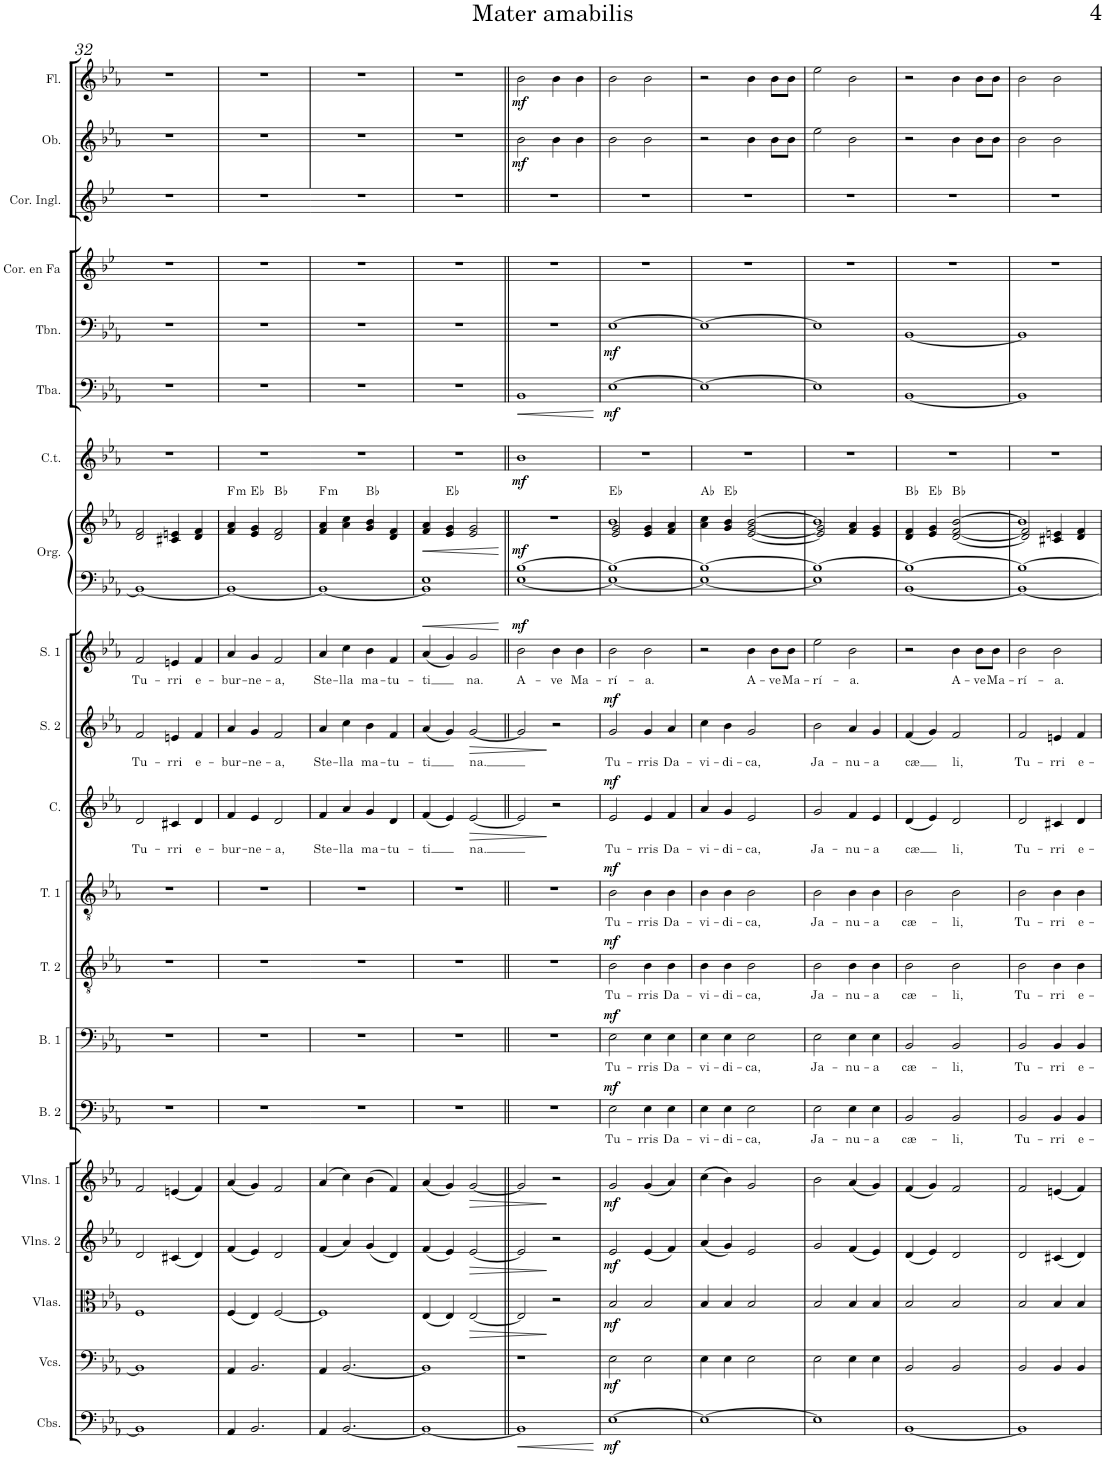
**kern	**dynam	**kern	**dynam	**kern	**dynam	**kern	**dynam	**kern	**dynam	**kern	**text	**dynam	**kern	**text	**dynam	**kern	**text	**dynam	**kern	**text	**dynam	**kern	**text	**dynam	**kern	**text	**dynam	**kern	**text	**dynam	**kern	**kern	**dynam	**harte	**kern	**dynam	**kern	**dynam	**kern	**dynam	**kern	**kern	**kern	**dynam	**kern	**dynam
*part20	*part20	*part19	*part19	*part18	*part18	*part17	*part17	*part16	*part16	*part15	*part15	*part15	*part14	*part14	*part14	*part13	*part13	*part13	*part12	*part12	*part12	*part11	*part11	*part11	*part10	*part10	*part10	*part9	*part9	*part9	*part8	*part8	*part8	*part8	*part7	*part7	*part6	*part6	*part5	*part5	*part4	*part3	*part2	*part2	*part1	*part1
*staff21	*staff21	*staff20	*staff20	*staff19	*staff19	*staff18	*staff18	*staff17	*staff17	*staff16	*staff16	*staff16	*staff15	*staff15	*staff15	*staff14	*staff14	*staff14	*staff13	*staff13	*staff13	*staff12	*staff12	*staff12	*staff11	*staff11	*staff11	*staff10	*staff10	*staff10	*staff9	*staff8	*staff8/9	*	*staff7	*staff7	*staff6	*staff6	*staff5	*staff5	*staff4	*staff3	*staff2	*staff2	*staff1	*staff1
*I"Contrabajos	*	*I"Violonchelos	*	*I"Violas	*	*I"Violines 2	*	*I"Violines 1	*	*I"Bajo 2	*	*	*I"Bajo 1	*	*	*I"Tenor 2	*	*	*I"Tenor 1	*	*	*I"Contralto	*	*	*I"Soprano 2	*	*	*I"Soprano 1	*	*	*I"Órgano	*	*	*	*I"Campanas tubulares	*	*I"Tuba	*	*I"Trombón	*	*I"Trompa en Fa	*I"Corno inglés	*I"Oboe	*	*I"Flauta	*
*I'Cbs.	*	*I'Vcs.	*	*I'Vlas.	*	*I'Vlns. 2	*	*I'Vlns. 1	*	*I'B. 2	*	*	*I'B. 1	*	*	*I'T. 2	*	*	*I'T. 1	*	*	*I'C.	*	*	*I'S. 2	*	*	*I'S. 1	*	*	*	*	*	*	*I'C.t.	*	*I'Tba.	*	*I'Tbn.	*	*	*I'Cor. Ingl.	*I'Ob.	*	*I'Fl.	*
!!LO:PB:g=z
*clefF4	*	*clefF4	*	*clefC3	*	*clefG2	*	*clefG2	*	*clefF4	*	*	*clefF4	*	*	*clefGv2	*	*	*clefGv2	*	*	*clefG2	*	*	*clefG2	*	*	*clefG2	*	*	*clefF4	*clefG2	*	*	*clefG2	*	*clefF4	*	*clefF4	*	*clefG2	*clefG2	*clefG2	*	*clefG2	*
*Trd7c12	*	*	*	*	*	*	*	*	*	*	*	*	*	*	*	*	*	*	*	*	*	*	*	*	*	*	*	*	*	*	*	*	*	*	*	*	*	*	*	*	*Trd4c7	*Trd4c7	*	*	*	*
*k[b-e-a-]	*	*k[b-e-a-]	*	*k[b-e-a-]	*	*k[b-e-a-]	*	*k[b-e-a-]	*	*k[b-e-a-]	*	*	*k[b-e-a-]	*	*	*k[b-e-a-]	*	*	*k[b-e-a-]	*	*	*k[b-e-a-]	*	*	*k[b-e-a-]	*	*	*k[b-e-a-]	*	*	*k[b-e-a-]	*k[b-e-a-]	*	*	*k[b-e-a-]	*	*k[b-e-a-]	*	*k[b-e-a-]	*	*k[b-e-]	*k[b-e-]	*k[b-e-a-]	*	*k[b-e-a-]	*
*M2/2	*	*M2/2	*	*M2/2	*	*M2/2	*	*M2/2	*	*M2/2	*	*	*M2/2	*	*	*M2/2	*	*	*M2/2	*	*	*M2/2	*	*	*M2/2	*	*	*M2/2	*	*	*M2/2	*M2/2	*	*	*M2/2	*	*M2/2	*	*M2/2	*	*M2/2	*M2/2	*M2/2	*	*M2/2	*
*met(c|)	*	*met(c|)	*	*met(c|)	*	*met(c|)	*	*met(c|)	*	*met(c|)	*	*	*met(c|)	*	*	*met(c|)	*	*	*met(c|)	*	*	*met(c|)	*	*	*met(c|)	*	*	*met(c|)	*	*	*met(c|)	*met(c|)	*	*	*met(c|)	*	*met(c|)	*	*met(c|)	*	*met(c|)	*met(c|)	*met(c|)	*	*met(c|)	*
=32	=32	=32	=32	=32	=32	=32	=32	=32	=32	=32	=32	=32	=32	=32	=32	=32	=32	=32	=32	=32	=32	=32	=32	=32	=32	=32	=32	=32	=32	=32	=32	=32	=32	=32	=32	=32	=32	=32	=32	=32	=32	=32	=32	=32	=32	=32
!	!	!	!	!	!	!	!	!	!	!	!	!	!	!	!	!	!	!	!	!	!	!	!LO:LY:b	!	!	!LO:LY:b	!	!	!LO:LY:b	!	!	!	!	!	!	!	!	!	!	!	!	!	!	!	!	!
1BB-]	.	1BB-]	.	1F	.	2d/	.	2f/	.	1r	.	.	1r	.	.	1r	.	.	1r	.	.	2d/	Tu-	.	2f/	Tu-	.	2f/	Tu-	.	1BB-_	2d/ 2f/	.	.	1r	.	1r	.	1r	.	1r	1r	1r	.	1r	.
!	!	!	!	!	!	!	!	!	!	!	!	!	!	!	!	!	!	!	!	!	!	!	!LO:LY:b	!	!	!LO:LY:b	!	!	!LO:LY:b	!	!	!	!	!	!	!	!	!	!	!	!	!	!	!	!	!
.	.	.	.	.	.	(4c#X/	.	(4en/	.	.	.	.	.	.	.	.	.	.	.	.	.	4c#X/	-rri	.	4en/	-rri	.	4en/	-rri	.	.	4c#X/ 4en/	.	.	.	.	.	.	.	.	.	.	.	.	.	.
!	!	!	!	!	!	!	!	!	!	!	!	!	!	!	!	!	!	!	!	!	!	!	!LO:LY:b	!	!	!LO:LY:b	!	!	!LO:LY:b	!	!	!	!	!	!	!	!	!	!	!	!	!	!	!	!	!
.	.	.	.	.	.	4d/)	.	4f/)	.	.	.	.	.	.	.	.	.	.	.	.	.	4d/	e-	.	4f/	e-	.	4f/	e-	.	.	4d/ 4f/	.	.	.	.	.	.	.	.	.	.	.	.	.	.
=33	=33	=33	=33	=33	=33	=33	=33	=33	=33	=33	=33	=33	=33	=33	=33	=33	=33	=33	=33	=33	=33	=33	=33	=33	=33	=33	=33	=33	=33	=33	=33	=33	=33	=33	=33	=33	=33	=33	=33	=33	=33	=33	=33	=33	=33	=33
!	!	!	!	!	!	!	!	!	!	!	!	!	!	!	!	!	!	!	!	!	!	!	!LO:LY:b	!	!	!LO:LY:b	!	!	!LO:LY:b	!	!	!	!	!LO:H:kt=m	!	!	!	!	!	!	!	!	!	!	!	!
4AA-/	.	4AA-/	.	(4F/	.	(4f/	.	(4a-/	.	1r	.	.	1r	.	.	1r	.	.	1r	.	.	4f/	-bur-	.	4a-/	-bur-	.	4a-/	-bur-	.	1BB-_	4f/ 4a-/	.	F:min	1r	.	1r	.	1r	.	1r	1r	1r	.	1r	.
!	!	!	!	!	!	!	!	!	!	!	!	!	!	!	!	!	!	!	!	!	!	!	!LO:LY:b	!	!	!LO:LY:b	!	!	!LO:LY:b	!	!	!	!	!	!	!	!	!	!	!	!	!	!	!	!	!
2.BB-/	.	2.BB-/	.	4E-/)	.	4e-/)	.	4g/)	.	.	.	.	.	.	.	.	.	.	.	.	.	4e-/	-ne-	.	4g/	-ne-	.	4g/	-ne-	.	.	4e-/ 4g/	.	Eb:maj	.	.	.	.	.	.	.	.	.	.	.	.
!	!	!	!	!	!	!	!	!	!	!	!	!	!	!	!	!	!	!	!	!	!	!	!LO:LY:b	!	!	!LO:LY:b	!	!	!LO:LY:b	!	!	!	!	!	!	!	!	!	!	!	!	!	!	!	!	!
.	.	.	.	[2F/	.	2d/	.	2f/	.	.	.	.	.	.	.	.	.	.	.	.	.	2d/	-a,	.	2f/	-a,	.	2f/	-a,	.	.	2d/ 2f/	.	Bb:maj	.	.	.	.	.	.	.	.	.	.	.	.
=34	=34	=34	=34	=34	=34	=34	=34	=34	=34	=34	=34	=34	=34	=34	=34	=34	=34	=34	=34	=34	=34	=34	=34	=34	=34	=34	=34	=34	=34	=34	=34	=34	=34	=34	=34	=34	=34	=34	=34	=34	=34	=34	=34	=34	=34	=34
!	!	!	!	!	!	!	!	!	!	!	!	!	!	!	!	!	!	!	!	!	!	!	!LO:LY:b	!	!	!LO:LY:b	!	!	!LO:LY:b	!	!	!	!	!LO:H:kt=m	!	!	!	!	!	!	!	!	!	!	!	!
4AA-/	.	4AA-/	.	1F]	.	(4f/	.	(4a-/	.	1r	.	.	1r	.	.	1r	.	.	1r	.	.	4f/	-Ste-	.	4a-/	-Ste-	.	4a-/	-Ste-	.	1BB-_	4f/ 4a-/	.	F:min	1r	.	1r	.	1r	.	1r	1r	1r	.	1r	.
!	!	!	!	!	!	!	!	!	!	!	!	!	!	!	!	!	!	!	!	!	!	!	!LO:LY:b	!	!	!LO:LY:b	!	!	!LO:LY:b	!	!	!	!	!	!	!	!	!	!	!	!	!	!	!	!	!
[2.BB-/	.	[2.BB-/	.	.	.	4a-/)	.	4cc\)	.	.	.	.	.	.	.	.	.	.	.	.	.	4a-/	-lla	.	4cc\	-lla	.	4cc\	-lla	.	.	4a-\ 4cc\	.	.	.	.	.	.	.	.	.	.	.	.	.	.
!	!	!	!	!	!	!	!	!	!	!	!	!	!	!	!	!	!	!	!	!	!	!	!LO:LY:b	!	!	!LO:LY:b	!	!	!LO:LY:b	!	!	!	!	!	!	!	!	!	!	!	!	!	!	!	!	!
.	.	.	.	.	.	(4g/	.	(4b-\	.	.	.	.	.	.	.	.	.	.	.	.	.	4g/	ma-	.	4b-\	ma-	.	4b-\	ma-	.	.	4g/ 4b-/	.	Bb:maj	.	.	.	.	.	.	.	.	.	.	.	.
!	!	!	!	!	!	!	!	!	!	!	!	!	!	!	!	!	!	!	!	!	!	!	!LO:LY:b	!	!	!LO:LY:b	!	!	!LO:LY:b	!	!	!	!	!	!	!	!	!	!	!	!	!	!	!	!	!
.	.	.	.	.	.	4d/)	.	4f/)	.	.	.	.	.	.	.	.	.	.	.	.	.	4d/	-tu-	.	4f/	-tu-	.	4f/	-tu-	.	.	4d/ 4f/	.	.	.	.	.	.	.	.	.	.	.	.	.	.
=35	=35	=35	=35	=35	=35	=35	=35	=35	=35	=35	=35	=35	=35	=35	=35	=35	=35	=35	=35	=35	=35	=35	=35	=35	=35	=35	=35	=35	=35	=35	=35	=35	=35	=35	=35	=35	=35	=35	=35	=35	=35	=35	=35	=35	=35	=35
!	!	!	!	!	!	!	!	!	!	!	!	!	!	!	!	!	!	!	!	!	!	!	!LO:LY:b	!	!	!LO:LY:b	!	!	!LO:LY:b	!LO:HP:b	!	!	!LO:HP:b	!	!	!	!	!	!	!	!	!	!	!	!	!
1BB-_	.	1BB-]	.	(4E-/	.	(4f/	.	(4a-/	.	1r	.	.	1r	.	.	1r	.	.	1r	.	.	(4f/	-ti	.	(4a-/	-ti	.	(4a-/	-ti	<	1BB-] 1E-	4f/ 4a-/	<	.	1r	.	1r	.	1r	.	1r	1r	1r	.	1r	.
.	.	.	.	4E-/)	.	4e-/)	.	4g/)	.	.	.	.	.	.	.	.	.	.	.	.	.	4e-/)	.	.	4g/)	.	.	4g/)	.	.	.	4e-/ 4g/	.	Eb:maj	.	.	.	.	.	.	.	.	.	.	.	.
!	!	!	!	!	!LO:HP:b	!	!LO:HP:b	!	!LO:HP:b	!	!	!	!	!	!	!	!	!	!	!	!	!	!LO:LY:b	!LO:HP:b	!	!LO:LY:b	!LO:HP:b	!	!LO:LY:b	!	!	!	!	!	!	!	!	!	!	!	!	!	!	!	!	!
.	.	.	.	[2E-/	>	[2e-/	>	[2g/	>	.	.	.	.	.	.	.	.	.	.	.	.	[2e-/	na.	>	[2g/	na.	>	2g/	na.	.	.	2e-/ 2g/	.	.	.	.	.	.	.	.	.	.	.	.	.	.
.	.	.	.	.	.	.	.	.	.	.	.	.	.	.	.	.	.	.	.	.	.	.	.	.	.	.	.	.	.	[	.	.	[	.	.	.	.	.	.	.	.	.	.	.	.	.
=36||	=36||	=36||	=36||	=36||	=36||	=36||	=36||	=36||	=36||	=36||	=36||	=36||	=36||	=36||	=36||	=36||	=36||	=36||	=36||	=36||	=36||	=36||	=36||	=36||	=36||	=36||	=36||	=36||	=36||	=36||	=36||	=36||	=36||	=36||	=36||	=36||	=36||	=36||	=36||	=36||	=36||	=36||	=36||	=36||	=36||	=36||
!	!LO:HP:b	!	!	!	!	!	!	!	!	!	!	!	!	!	!	!	!	!	!	!	!	!	!	!	!	!	!	!	!LO:LY:b	!LO:DY:a	!	!	!LO:DY:b	!	!	!LO:DY:b	!	!LO:HP:b	!	!	!	!	!	!LO:DY:b	!	!LO:DY:b
1BB-]	<	1r	.	2E-/]	.	2e-/]	.	2g/]	.	1r	.	.	1r	.	.	1r	.	.	1r	.	.	2e-/]	.	.	2g/]	.	.	2b-\	A-	mf	[1E- [1B-	1r	mf	.	1b-	mf	1BB-	<	1r	.	1r	1r	2b-\	mf	2b-\	mf
!	!	!	!	!	!	!	!	!	!	!	!	!	!	!	!	!	!	!	!	!	!	!	!	!	!	!	!	!	!LO:LY:b	!	!	!	!	!	!	!	!	!	!	!	!	!	!	!	!	!
.	.	.	.	2r	]	2r	]	2r	]	.	.	.	.	.	.	.	.	.	.	.	.	2r	.	]	2r	.	]	4b-\	-ve	.	.	.	.	.	.	.	.	.	.	.	.	.	4b-\	.	4b-\	.
!	!	!	!	!	!	!	!	!	!	!	!	!	!	!	!	!	!	!	!	!	!	!	!	!	!	!	!	!	!LO:LY:b	!	!	!	!	!	!	!	!	!	!	!	!	!	!	!	!	!
.	.	.	.	.	.	.	.	.	.	.	.	.	.	.	.	.	.	.	.	.	.	.	.	.	.	.	.	4b-\	Ma-	.	.	.	.	.	.	.	.	.	.	.	.	.	4b-\	.	4b-\	.
.	[	.	.	.	.	.	.	.	.	.	.	.	.	.	.	.	.	.	.	.	.	.	.	.	.	.	.	.	.	.	.	.	.	.	.	.	.	[	.	.	.	.	.	.	.	.
=37	=37	=37	=37	=37	=37	=37	=37	=37	=37	=37	=37	=37	=37	=37	=37	=37	=37	=37	=37	=37	=37	=37	=37	=37	=37	=37	=37	=37	=37	=37	=37	=37	=37	=37	=37	=37	=37	=37	=37	=37	=37	=37	=37	=37	=37	=37
!	!LO:DY:b	!	!LO:DY:b	!	!LO:DY:b	!	!LO:DY:b	!	!LO:DY:b	!	!LO:LY:b	!LO:DY:a	!	!LO:LY:b	!LO:DY:a	!	!LO:LY:b	!LO:DY:a	!	!LO:LY:b	!LO:DY:a	!	!LO:LY:b	!LO:DY:a	!	!LO:LY:b	!LO:DY:a	!	!LO:LY:b	!	!	!	!	!	!	!	!	!LO:DY:b	!	!LO:DY:b	!	!	!	!	!	!
*	*	*	*	*	*	*	*	*	*	*	*	*	*	*	*	*	*	*	*	*	*	*	*	*	*	*	*	*	*	*	*	*^	*	*	*	*	*	*	*	*	*	*	*	*	*	*
[1E-	mf	2E-\	mf	2B-/	mf	2e-/	mf	2g/	mf	2E-\	Tu-	mf	2E-\	Tu-	mf	2B-\	Tu-	mf	2B-\	Tu-	mf	2e-/	Tu-	mf	2g/	Tu-	mf	2b-\	-rí-	.	1E-_ 1B-_	2e-/ 2g/	1b-	.	Eb:maj	1r	.	[1E-	mf	[1E-	mf	1r	1r	2b-\	.	2b-\	.
!	!	!	!	!	!	!	!	!	!	!	!LO:LY:b	!	!	!LO:LY:b	!	!	!LO:LY:b	!	!	!LO:LY:b	!	!	!LO:LY:b	!	!	!LO:LY:b	!	!	!LO:LY:b	!	!	!	!	!	!	!	!	!	!	!	!	!	!	!	!	!	!
.	.	2E-\	.	2B-/	.	(4e-/	.	(4g/	.	4E-\	-rris	.	4E-\	-rris	.	4B-\	-rris	.	4B-\	-rris	.	4e-/	-rris	.	4g/	-rris	.	2b-\	-a.	.	.	4e-/ 4g/	.	.	.	.	.	.	.	.	.	.	.	2b-\	.	2b-\	.
!	!	!	!	!	!	!	!	!	!	!	!LO:LY:b	!	!	!LO:LY:b	!	!	!LO:LY:b	!	!	!LO:LY:b	!	!	!LO:LY:b	!	!	!LO:LY:b	!	!	!	!	!	!	!	!	!	!	!	!	!	!	!	!	!	!	!	!	!
.	.	.	.	.	.	4f/)	.	4a-/)	.	4E-\	Da-	.	4E-\	Da-	.	4B-\	Da-	.	4B-\	Da-	.	4f/	Da-	.	4a-/	Da-	.	.	.	.	.	4f/ 4a-/	.	.	.	.	.	.	.	.	.	.	.	.	.	.	.
*	*	*	*	*	*	*	*	*	*	*	*	*	*	*	*	*	*	*	*	*	*	*	*	*	*	*	*	*	*	*	*	*v	*v	*	*	*	*	*	*	*	*	*	*	*	*	*	*
=38	=38	=38	=38	=38	=38	=38	=38	=38	=38	=38	=38	=38	=38	=38	=38	=38	=38	=38	=38	=38	=38	=38	=38	=38	=38	=38	=38	=38	=38	=38	=38	=38	=38	=38	=38	=38	=38	=38	=38	=38	=38	=38	=38	=38	=38	=38
!	!	!	!	!	!	!	!	!	!	!	!LO:LY:b	!	!	!LO:LY:b	!	!	!LO:LY:b	!	!	!LO:LY:b	!	!	!LO:LY:b	!	!	!LO:LY:b	!	!	!	!	!	!	!	!	!	!	!	!	!	!	!	!	!	!	!	!
1E-_	.	4E-\	.	4B-/	.	(4a-/	.	(4cc\	.	4E-\	-vi-	.	4E-\	-vi-	.	4B-\	-vi-	.	4B-\	-vi-	.	4a-/	-vi-	.	4cc\	-vi-	.	2r	.	.	1E-_ 1B-_	4a-\ 4cc\	.	Ab:maj	1r	.	1E-_	.	1E-_	.	1r	1r	2r	.	2r	.
!	!	!	!	!	!	!	!	!	!	!	!LO:LY:b	!	!	!LO:LY:b	!	!	!LO:LY:b	!	!	!LO:LY:b	!	!	!LO:LY:b	!	!	!LO:LY:b	!	!	!	!	!	!	!	!	!	!	!	!	!	!	!	!	!	!	!	!
.	.	4E-\	.	4B-/	.	4g/)	.	4b-\)	.	4E-\	-di-	.	4E-\	-di-	.	4B-\	-di-	.	4B-\	-di-	.	4g/	-di-	.	4b-\	-di-	.	.	.	.	.	4g/ 4b-/	.	Eb:maj	.	.	.	.	.	.	.	.	.	.	.	.
!	!	!	!	!	!	!	!	!	!	!	!LO:LY:b	!	!	!LO:LY:b	!	!	!LO:LY:b	!	!	!LO:LY:b	!	!	!LO:LY:b	!	!	!LO:LY:b	!	!	!LO:LY:b	!	!	!	!	!	!	!	!	!	!	!	!	!	!	!	!	!
.	.	2E-\	.	2B-/	.	2e-/	.	2g/	.	2E-\	-ca,	.	2E-\	-ca,	.	2B-\	-ca,	.	2B-\	-ca,	.	2e-/	-ca,	.	2g/	-ca,	.	4b-\	A-	.	.	[<2e-/ [<2g/ [>2b-/	.	.	.	.	.	.	.	.	.	.	4b-\	.	4b-\	.
!	!	!	!	!	!	!	!	!	!	!	!	!	!	!	!	!	!	!	!	!	!	!	!	!	!	!	!	!	!LO:LY:b	!	!	!	!	!	!	!	!	!	!	!	!	!	!	!	!	!
.	.	.	.	.	.	.	.	.	.	.	.	.	.	.	.	.	.	.	.	.	.	.	.	.	.	.	.	8b-\L	-ve	.	.	.	.	.	.	.	.	.	.	.	.	.	8b-\L	.	8b-\L	.
!	!	!	!	!	!	!	!	!	!	!	!	!	!	!	!	!	!	!	!	!	!	!	!	!	!	!	!	!	!LO:LY:b	!	!	!	!	!	!	!	!	!	!	!	!	!	!	!	!	!
.	.	.	.	.	.	.	.	.	.	.	.	.	.	.	.	.	.	.	.	.	.	.	.	.	.	.	.	8b-\J	Ma-	.	.	.	.	.	.	.	.	.	.	.	.	.	8b-\J	.	8b-\J	.
=39	=39	=39	=39	=39	=39	=39	=39	=39	=39	=39	=39	=39	=39	=39	=39	=39	=39	=39	=39	=39	=39	=39	=39	=39	=39	=39	=39	=39	=39	=39	=39	=39	=39	=39	=39	=39	=39	=39	=39	=39	=39	=39	=39	=39	=39	=39
!	!	!	!	!	!	!	!	!	!	!	!LO:LY:b	!	!	!LO:LY:b	!	!	!LO:LY:b	!	!	!LO:LY:b	!	!	!LO:LY:b	!	!	!LO:LY:b	!	!	!LO:LY:b	!	!	!	!	!	!	!	!	!	!	!	!	!	!	!	!	!
*	*	*	*	*	*	*	*	*	*	*	*	*	*	*	*	*	*	*	*	*	*	*	*	*	*	*	*	*	*	*	*	*^	*	*	*	*	*	*	*	*	*	*	*	*	*	*
1E-]	.	2E-\	.	2B-/	.	2g/	.	2b-\	.	2E-\	Ja-	.	2E-\	Ja-	.	2B-\	Ja-	.	2B-\	Ja-	.	2g/	Ja-	.	2b-\	Ja-	.	2ee-\	-rí-	.	1E-] 1B-_	2e-/] 2g/]	1b-]	.	.	1r	.	1E-]	.	1E-]	.	1r	1r	2ee-\	.	2ee-\	.
!	!	!	!	!	!	!	!	!	!	!	!LO:LY:b	!	!	!LO:LY:b	!	!	!LO:LY:b	!	!	!LO:LY:b	!	!	!LO:LY:b	!	!	!LO:LY:b	!	!	!LO:LY:b	!	!	!	!	!	!	!	!	!	!	!	!	!	!	!	!	!	!
.	.	4E-\	.	4B-/	.	(4f/	.	(4a-/	.	4E-\	-nu-	.	4E-\	-nu-	.	4B-\	-nu-	.	4B-\	-nu-	.	4f/	-nu-	.	4a-/	-nu-	.	2b-\	-a.	.	.	4f/ 4a-/	.	.	.	.	.	.	.	.	.	.	.	2b-\	.	2b-\	.
!	!	!	!	!	!	!	!	!	!	!	!LO:LY:b	!	!	!LO:LY:b	!	!	!LO:LY:b	!	!	!LO:LY:b	!	!	!LO:LY:b	!	!	!LO:LY:b	!	!	!	!	!	!	!	!	!	!	!	!	!	!	!	!	!	!	!	!	!
.	.	4E-\	.	4B-/	.	4e-/)	.	4g/)	.	4E-\	-a	.	4E-\	-a	.	4B-\	-a	.	4B-\	-a	.	4e-/	-a	.	4g/	-a	.	.	.	.	.	4e-/ 4g/	.	.	.	.	.	.	.	.	.	.	.	.	.	.	.
*	*	*	*	*	*	*	*	*	*	*	*	*	*	*	*	*	*	*	*	*	*	*	*	*	*	*	*	*	*	*	*	*v	*v	*	*	*	*	*	*	*	*	*	*	*	*	*	*
=40	=40	=40	=40	=40	=40	=40	=40	=40	=40	=40	=40	=40	=40	=40	=40	=40	=40	=40	=40	=40	=40	=40	=40	=40	=40	=40	=40	=40	=40	=40	=40	=40	=40	=40	=40	=40	=40	=40	=40	=40	=40	=40	=40	=40	=40	=40
!	!	!	!	!	!	!	!	!	!	!	!LO:LY:b	!	!	!LO:LY:b	!	!	!LO:LY:b	!	!	!LO:LY:b	!	!	!LO:LY:b	!	!	!LO:LY:b	!	!	!	!	!	!	!	!	!	!	!	!	!	!	!	!	!	!	!	!
[1BB-	.	2BB-/	.	2B-/	.	(4d/	.	(4f/	.	2BB-/	cæ-	.	2BB-/	cæ-	.	2B-\	cæ-	.	2B-\	cæ-	.	(4d/	cæ	.	(4f/	cæ	.	2r	.	.	[1BB- 1B-_	4d/ 4f/	.	Bb:maj	1r	.	[1BB-	.	[1BB-	.	1r	1r	2r	.	2r	.
.	.	.	.	.	.	4e-/)	.	4g/)	.	.	.	.	.	.	.	.	.	.	.	.	.	4e-/)	.	.	4g/)	.	.	.	.	.	.	4e-/ 4g/	.	Eb:maj	.	.	.	.	.	.	.	.	.	.	.	.
!	!	!	!	!	!	!	!	!	!	!	!LO:LY:b	!	!	!LO:LY:b	!	!	!LO:LY:b	!	!	!LO:LY:b	!	!	!LO:LY:b	!	!	!LO:LY:b	!	!	!LO:LY:b	!	!	!	!	!	!	!	!	!	!	!	!	!	!	!	!	!
.	.	2BB-/	.	2B-/	.	2d/	.	2f/	.	2BB-/	-li,	.	2BB-/	-li,	.	2B-\	-li,	.	2B-\	-li,	.	2d/	li,	.	2f/	li,	.	4b-\	A-	.	.	[<2d/ [<2f/ [>2b-/	.	Bb:maj	.	.	.	.	.	.	.	.	4b-\	.	4b-\	.
!	!	!	!	!	!	!	!	!	!	!	!	!	!	!	!	!	!	!	!	!	!	!	!	!	!	!	!	!	!LO:LY:b	!	!	!	!	!	!	!	!	!	!	!	!	!	!	!	!	!
.	.	.	.	.	.	.	.	.	.	.	.	.	.	.	.	.	.	.	.	.	.	.	.	.	.	.	.	8b-\L	-ve	.	.	.	.	.	.	.	.	.	.	.	.	.	8b-\L	.	8b-\L	.
!	!	!	!	!	!	!	!	!	!	!	!	!	!	!	!	!	!	!	!	!	!	!	!	!	!	!	!	!	!LO:LY:b	!	!	!	!	!	!	!	!	!	!	!	!	!	!	!	!	!
.	.	.	.	.	.	.	.	.	.	.	.	.	.	.	.	.	.	.	.	.	.	.	.	.	.	.	.	8b-\J	Ma-	.	.	.	.	.	.	.	.	.	.	.	.	.	8b-\J	.	8b-\J	.
=41	=41	=41	=41	=41	=41	=41	=41	=41	=41	=41	=41	=41	=41	=41	=41	=41	=41	=41	=41	=41	=41	=41	=41	=41	=41	=41	=41	=41	=41	=41	=41	=41	=41	=41	=41	=41	=41	=41	=41	=41	=41	=41	=41	=41	=41	=41
!	!	!	!	!	!	!	!	!	!	!	!LO:LY:b	!	!	!LO:LY:b	!	!	!LO:LY:b	!	!	!LO:LY:b	!	!	!LO:LY:b	!	!	!LO:LY:b	!	!	!LO:LY:b	!	!	!	!	!	!	!	!	!	!	!	!	!	!	!	!	!
*	*	*	*	*	*	*	*	*	*	*	*	*	*	*	*	*	*	*	*	*	*	*	*	*	*	*	*	*	*	*	*	*^	*	*	*	*	*	*	*	*	*	*	*	*	*	*
1BB-]	.	2BB-/	.	2B-/	.	2d/	.	2f/	.	2BB-/	Tu-	.	2BB-/	Tu-	.	2B-\	Tu-	.	2B-\	Tu-	.	2d/	Tu-	.	2f/	Tu-	.	2b-\	-rí-	.	1BB-_ 1B-_	2d/] 2f/]	1b-]	.	.	1r	.	1BB-]	.	1BB-]	.	1r	1r	2b-\	.	2b-\	.
!	!	!	!	!	!	!	!	!	!	!	!LO:LY:b	!	!	!LO:LY:b	!	!	!LO:LY:b	!	!	!LO:LY:b	!	!	!LO:LY:b	!	!	!LO:LY:b	!	!	!LO:LY:b	!	!	!	!	!	!	!	!	!	!	!	!	!	!	!	!	!	!
.	.	4BB-/	.	4B-/	.	(4c#X/	.	(4en/	.	4BB-/	-rri	.	4BB-/	-rri	.	4B-\	-rri	.	4B-\	-rri	.	4c#X/	-rri	.	4en/	-rri	.	2b-\	-a.	.	.	4c#X/ 4en/	.	.	.	.	.	.	.	.	.	.	.	2b-\	.	2b-\	.
!	!	!	!	!	!	!	!	!	!	!	!LO:LY:b	!	!	!LO:LY:b	!	!	!LO:LY:b	!	!	!LO:LY:b	!	!	!LO:LY:b	!	!	!LO:LY:b	!	!	!	!	!	!	!	!	!	!	!	!	!	!	!	!	!	!	!	!	!
.	.	4BB-/	.	4B-/	.	4d/)	.	4f/)	.	4BB-/	e-	.	4BB-/	e-	.	4B-\	e-	.	4B-\	e-	.	4d/	e-	.	4f/	e-	.	.	.	.	.	4d/ 4f/	.	.	.	.	.	.	.	.	.	.	.	.	.	.	.
*	*	*	*	*	*	*	*	*	*	*	*	*	*	*	*	*	*	*	*	*	*	*	*	*	*	*	*	*	*	*	*	*v	*v	*	*	*	*	*	*	*	*	*	*	*	*	*	*
=	=	=	=	=	=	=	=	=	=	=	=	=	=	=	=	=	=	=	=	=	=	=	=	=	=	=	=	=	=	=	=	=	=	=	=	=	=	=	=	=	=	=	=	=	=	=
*-	*-	*-	*-	*-	*-	*-	*-	*-	*-	*-	*-	*-	*-	*-	*-	*-	*-	*-	*-	*-	*-	*-	*-	*-	*-	*-	*-	*-	*-	*-	*-	*-	*-	*-	*-	*-	*-	*-	*-	*-	*-	*-	*-	*-	*-	*-
